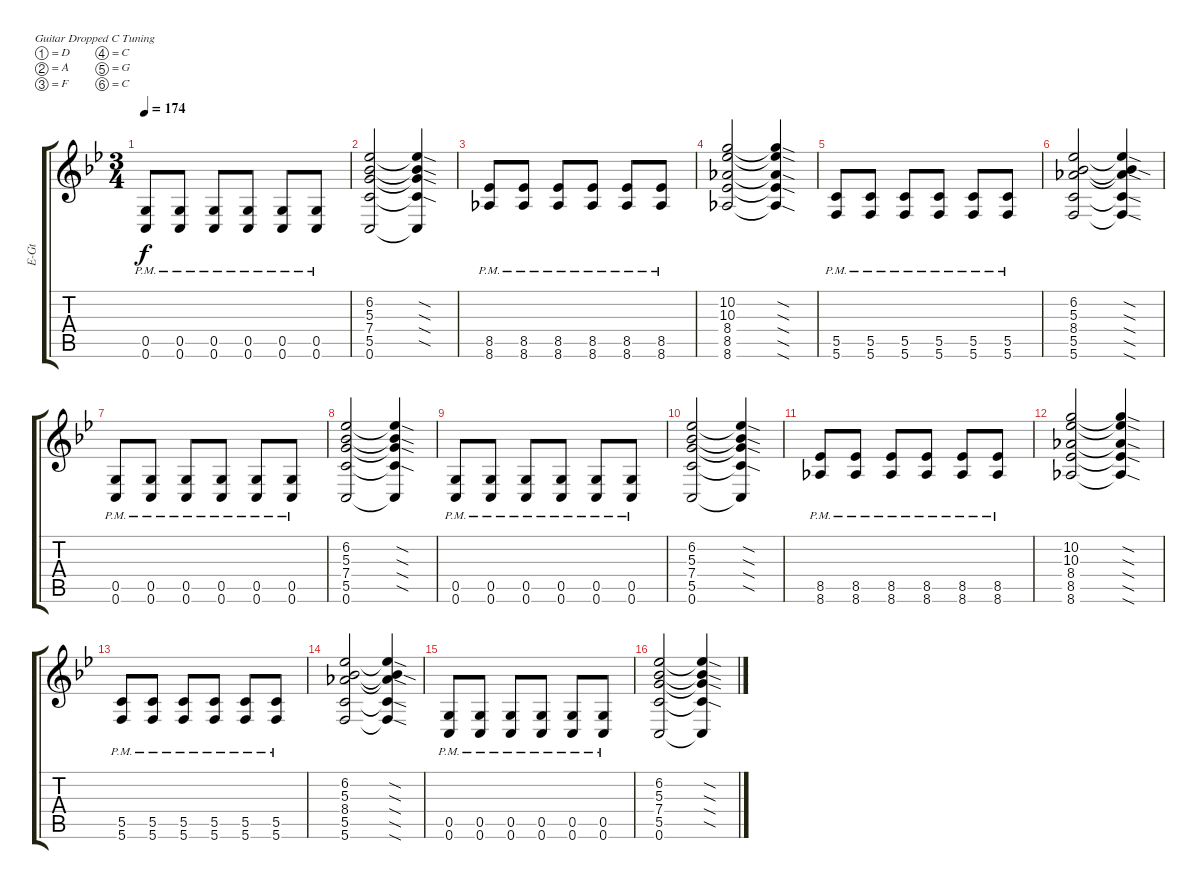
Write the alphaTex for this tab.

\bracketExtendMode groupsimilarinstruments
\track ("Adam Dutkiewicz" "E-Gt") {instrument distortionguitar}
\staff {score tabs}
\tuning (D4 A3 F3 C3 G2 C2)
\ts (3 4)
\tempo 174
\clef g2
\ks bb
(0.5{pm acc forcenatural} 0.6{pm acc forcenatural}).8{dy f beam Up} (0.5{pm acc forcenatural} 0.6{pm acc forcenatural}).8{beam Up} (0.5{pm acc forcenatural} 0.6{pm acc forcenatural}).8{beam Up} (0.5{pm acc forcenatural} 0.6{pm acc forcenatural}).8{beam Up} (0.5{pm acc forcenatural} 0.6{pm acc forcenatural}).8{beam Up} (0.5{pm acc forcenatural} 0.6{pm acc forcenatural}).8{beam Up} |
(6.2{acc forcenatural} 5.3{acc forcenatural} 7.4{acc forcenatural} 5.5{acc forcenatural} 0.6{acc forcenatural}).2{beam Up} (6.2{sod t acc forcenatural} 5.3{sod t acc forcenatural} 7.4{sod t acc forcenatural} 5.5{sod t acc forcenatural} 0.6{t acc forcenatural}).4{beam Up} |
(8.5{pm acc forcenatural} 8.6{pm acc b}).8{beam Up} (8.5{pm acc forcenatural} 8.6{pm acc b}).8{beam Up} (8.5{pm acc forcenatural} 8.6{pm acc b}).8{beam Up} (8.5{pm acc forcenatural} 8.6{pm acc b}).8{beam Up} (8.5{pm acc forcenatural} 8.6{pm acc b}).8{beam Up} (8.5{pm acc forcenatural} 8.6{pm acc b}).8{beam Up} |
(10.2{acc forcenatural} 10.3{acc forcenatural} 8.4{acc b} 8.5{acc forcenatural} 8.6{acc b}).2{beam Up} (10.2{sod t acc forcenatural} 10.3{sod t acc forcenatural} 8.4{sod t acc b} 8.5{sod t acc forcenatural} 8.6{sod t acc b}).4{beam Up} |
(5.5{pm acc forcenatural} 5.6{pm acc forcenatural}).8{beam Up} (5.5{pm acc forcenatural} 5.6{pm acc forcenatural}).8{beam Up} (5.5{pm acc forcenatural} 5.6{pm acc forcenatural}).8{beam Up} (5.5{pm acc forcenatural} 5.6{pm acc forcenatural}).8{beam Up} (5.5{pm acc forcenatural} 5.6{pm acc forcenatural}).8{beam Up} (5.5{pm acc forcenatural} 5.6{pm acc forcenatural}).8{beam Up} |
(6.2{acc forcenatural} 5.3{acc forcenatural} 8.4{acc b} 5.5{acc forcenatural} 5.6{acc forcenatural}).2{beam Up} (6.2{sod t acc forcenatural} 5.3{sod t acc forcenatural} 8.4{sod t acc b} 5.5{sod t acc forcenatural} 5.6{sod t acc forcenatural}).4{beam Up} |
(0.5{pm acc forcenatural} 0.6{pm acc forcenatural}).8{beam Up} (0.5{pm acc forcenatural} 0.6{pm acc forcenatural}).8{beam Up} (0.5{pm acc forcenatural} 0.6{pm acc forcenatural}).8{beam Up} (0.5{pm acc forcenatural} 0.6{pm acc forcenatural}).8{beam Up} (0.5{pm acc forcenatural} 0.6{pm acc forcenatural}).8{beam Up} (0.5{pm acc forcenatural} 0.6{pm acc forcenatural}).8{beam Up} |
(6.2{acc forcenatural} 5.3{acc forcenatural} 7.4{acc forcenatural} 5.5{acc forcenatural} 0.6{acc forcenatural}).2{beam Up} (6.2{sod t acc forcenatural} 5.3{sod t acc forcenatural} 7.4{sod t acc forcenatural} 5.5{sod t acc forcenatural} 0.6{t acc forcenatural}).4{beam Up} |
(0.5{pm acc forcenatural} 0.6{pm acc forcenatural}).8{beam Up} (0.5{pm acc forcenatural} 0.6{pm acc forcenatural}).8{beam Up} (0.5{pm acc forcenatural} 0.6{pm acc forcenatural}).8{beam Up} (0.5{pm acc forcenatural} 0.6{pm acc forcenatural}).8{beam Up} (0.5{pm acc forcenatural} 0.6{pm acc forcenatural}).8{beam Up} (0.5{pm acc forcenatural} 0.6{pm acc forcenatural}).8{beam Up} |
(6.2{acc forcenatural} 5.3{acc forcenatural} 7.4{acc forcenatural} 5.5{acc forcenatural} 0.6{acc forcenatural}).2{beam Up} (6.2{sod t acc forcenatural} 5.3{sod t acc forcenatural} 7.4{sod t acc forcenatural} 5.5{sod t acc forcenatural} 0.6{t acc forcenatural}).4{beam Up} |
(8.5{pm acc forcenatural} 8.6{pm acc b}).8{beam Up} (8.5{pm acc forcenatural} 8.6{pm acc b}).8{beam Up} (8.5{pm acc forcenatural} 8.6{pm acc b}).8{beam Up} (8.5{pm acc forcenatural} 8.6{pm acc b}).8{beam Up} (8.5{pm acc forcenatural} 8.6{pm acc b}).8{beam Up} (8.5{pm acc forcenatural} 8.6{pm acc b}).8{beam Up} |
(10.2{acc forcenatural} 10.3{acc forcenatural} 8.4{acc b} 8.5{acc forcenatural} 8.6{acc b}).2{beam Up} (10.2{sod t acc forcenatural} 10.3{sod t acc forcenatural} 8.4{sod t acc b} 8.5{sod t acc forcenatural} 8.6{sod t acc b}).4{beam Up} |
(5.5{pm acc forcenatural} 5.6{pm acc forcenatural}).8{beam Up} (5.5{pm acc forcenatural} 5.6{pm acc forcenatural}).8{beam Up} (5.5{pm acc forcenatural} 5.6{pm acc forcenatural}).8{beam Up} (5.5{pm acc forcenatural} 5.6{pm acc forcenatural}).8{beam Up} (5.5{pm acc forcenatural} 5.6{pm acc forcenatural}).8{beam Up} (5.5{pm acc forcenatural} 5.6{pm acc forcenatural}).8{beam Up} |
(6.2{acc forcenatural} 5.3{acc forcenatural} 8.4{acc b} 5.5{acc forcenatural} 5.6{acc forcenatural}).2{beam Up} (6.2{sod t acc forcenatural} 5.3{sod t acc forcenatural} 8.4{sod t acc b} 5.5{sod t acc forcenatural} 5.6{sod t acc forcenatural}).4{beam Up} |
(0.5{pm acc forcenatural} 0.6{pm acc forcenatural}).8{beam Up} (0.5{pm acc forcenatural} 0.6{pm acc forcenatural}).8{beam Up} (0.5{pm acc forcenatural} 0.6{pm acc forcenatural}).8{beam Up} (0.5{pm acc forcenatural} 0.6{pm acc forcenatural}).8{beam Up} (0.5{pm acc forcenatural} 0.6{pm acc forcenatural}).8{beam Up} (0.5{pm acc forcenatural} 0.6{pm acc forcenatural}).8{beam Up} |
(6.2{acc forcenatural} 5.3{acc forcenatural} 7.4{acc forcenatural} 5.5{acc forcenatural} 0.6{acc forcenatural}).2{beam Up} (6.2{sod t acc forcenatural} 5.3{sod t acc forcenatural} 7.4{sod t acc forcenatural} 5.5{sod t acc forcenatural} 0.6{t acc forcenatural}).4{beam Up}
